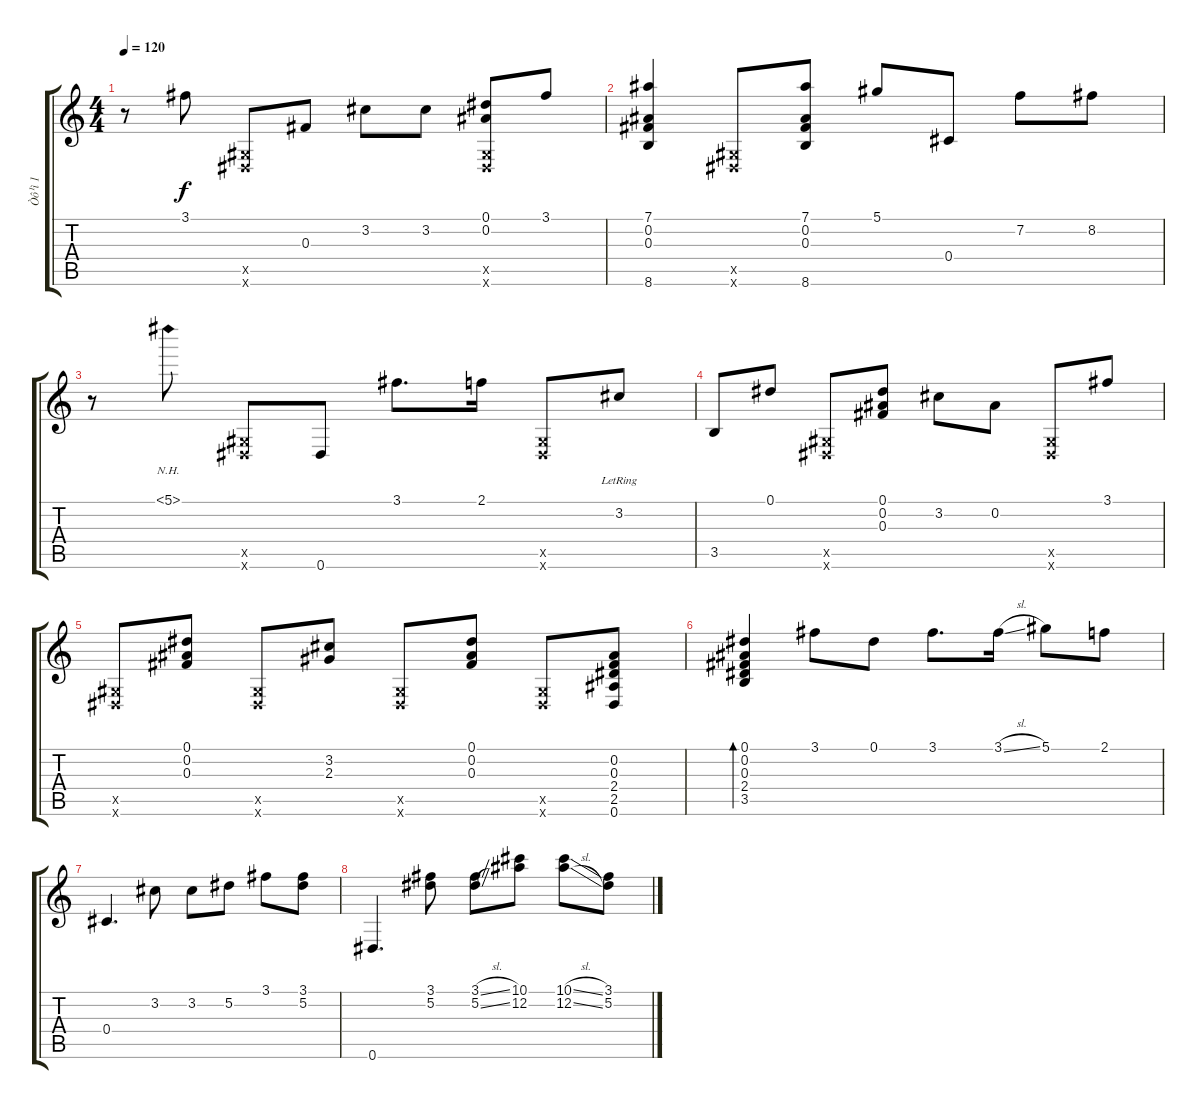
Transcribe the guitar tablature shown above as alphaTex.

\track ("Òô¹ì 1" "Òô¹ì 1") {instrument acousticguitarsteel}
\staff {score tabs}
\tuning (Eb4 Bb3 Gb3 Db3 Ab2 Eb2) {hide}
\ts (4 4)
\tempo 120
\clef g2
\ks c
r.8{dy f} 3.1.8 (0.5{x} 0.6{x}).8 0.3.8 3.2.8 3.2.8 (0.1 0.2 0.5{x} 0.6{x}).8 3.1.8 |
(7.1 0.2 0.3 8.6).4 (0.5{x} 0.6{x}).8 (7.1 0.2 0.3 8.6).8 5.1.8 0.4.8 7.2.8 8.2.8 |
r.8 5.1{nh}.8 (0.5{x} 0.6{x}).8 0.6.8 3.1.8{d} 2.1.16 (0.5{x} 0.6{x}).8 3.2{lr}.8 |
3.5.8 0.1.8 (0.5{x} 0.6{x}).8 (0.1 0.2 0.3).8 3.2.8 0.2.8 (0.5{x} 0.6{x}).8 3.1.8 |
(0.5{x} 0.6{x}).8 (0.1 0.2 0.3).8 (0.5{x} 0.6{x}).8 (3.2 2.3).8 (0.5{x} 0.6{x}).8 (0.1 0.2 0.3).8 (0.5{x} 0.6{x}).8 (0.2 0.3 2.4 2.5 0.6).8 |
(0.1 0.2 0.3 2.4 3.5).4{bd 480} 3.1.8 0.1.8 3.1.8{d} 3.1{sl}.16 5.1.8 2.1.8 |
0.4.4{d} 3.2.8 3.2.8 5.2.8 3.1.8 (3.1 5.2).8 |
0.6.4{d} (3.1 5.2).8 (3.1{sl} 5.2{sl}).8 (10.1 12.2).8 (10.1{sl} 12.2{sl}).8 (3.1 5.2).8
